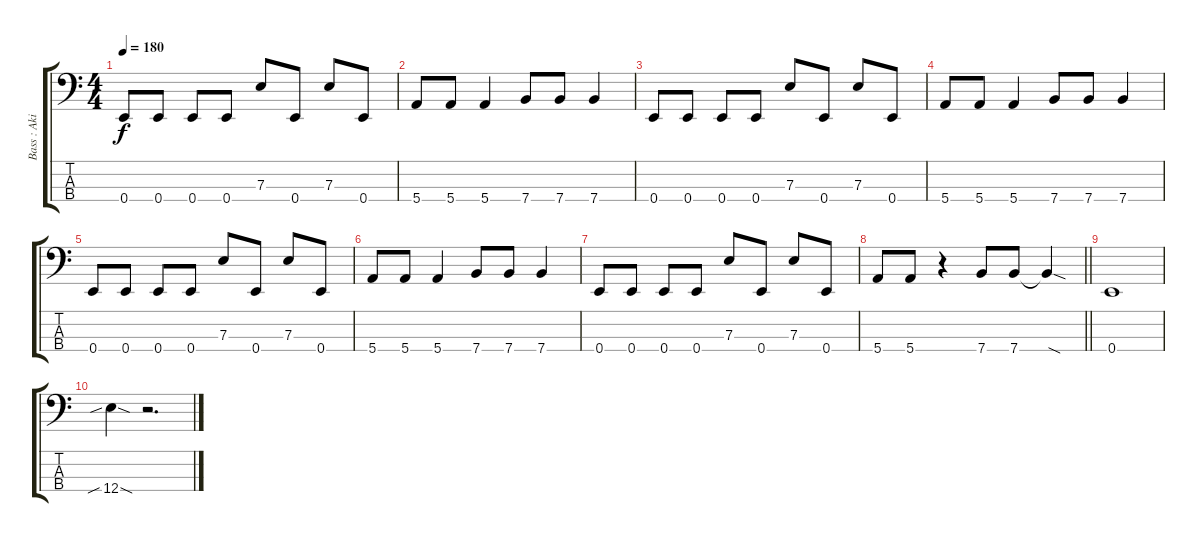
\track ("Bass : Akiyama Mio - Chan" "Bass : Aki") {instrument electricbasspick}
\staff {score tabs}
\tuning (G2 D2 A1 E1) {hide}
\ts (4 4)
\tempo 180
\clef f4
\ks c
0.4.8{dy f} 0.4.8 0.4.8 0.4.8 7.3.8 0.4.8 7.3.8 0.4.8 |
5.4.8 5.4.8 5.4.4 7.4.8 7.4.8 7.4.4 |
0.4.8 0.4.8 0.4.8 0.4.8 7.3.8 0.4.8 7.3.8 0.4.8 |
5.4.8 5.4.8 5.4.4 7.4.8 7.4.8 7.4.4 |
0.4.8 0.4.8 0.4.8 0.4.8 7.3.8 0.4.8 7.3.8 0.4.8 |
5.4.8 5.4.8 5.4.4 7.4.8 7.4.8 7.4.4 |
0.4.8 0.4.8 0.4.8 0.4.8 7.3.8 0.4.8 7.3.8 0.4.8 |
\barLineRight lightlight
5.4.8 5.4.8 r.4 7.4.8 7.4.8 7.4{sod t}.4 |
0.4.1 |
12.4{sib sod}.4 r.2{d}
